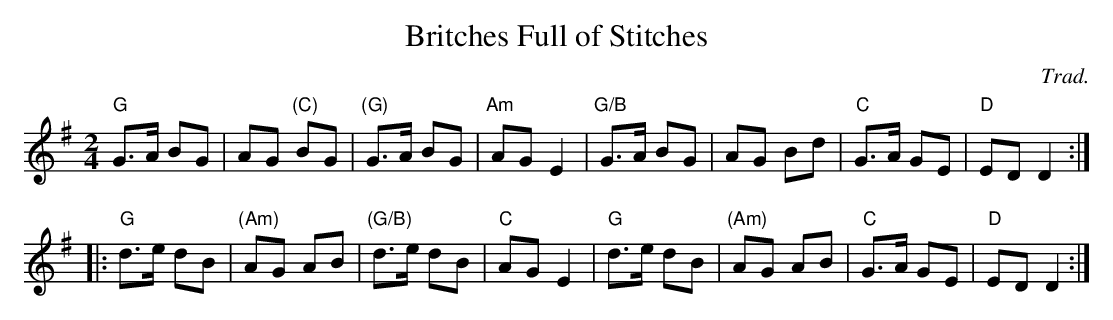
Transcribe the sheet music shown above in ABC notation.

X:1
T:Britches Full of Stitches
C:Trad.
L:1/8
M:2/4
K:G
"G" G>A BG | AG"(C)" BG |"(G)" G>A BG |"Am" AG E2 |"G/B" G>A BG | AG Bd |"C" G>A GE |"D" ED D2 ::
"G" d>e dB |"(Am)" AG AB |"(G/B)" d>e dB |"C" AG E2 |"G" d>e dB |"(Am)" AG AB |"C" G>A GE |"D" ED D2 :|
